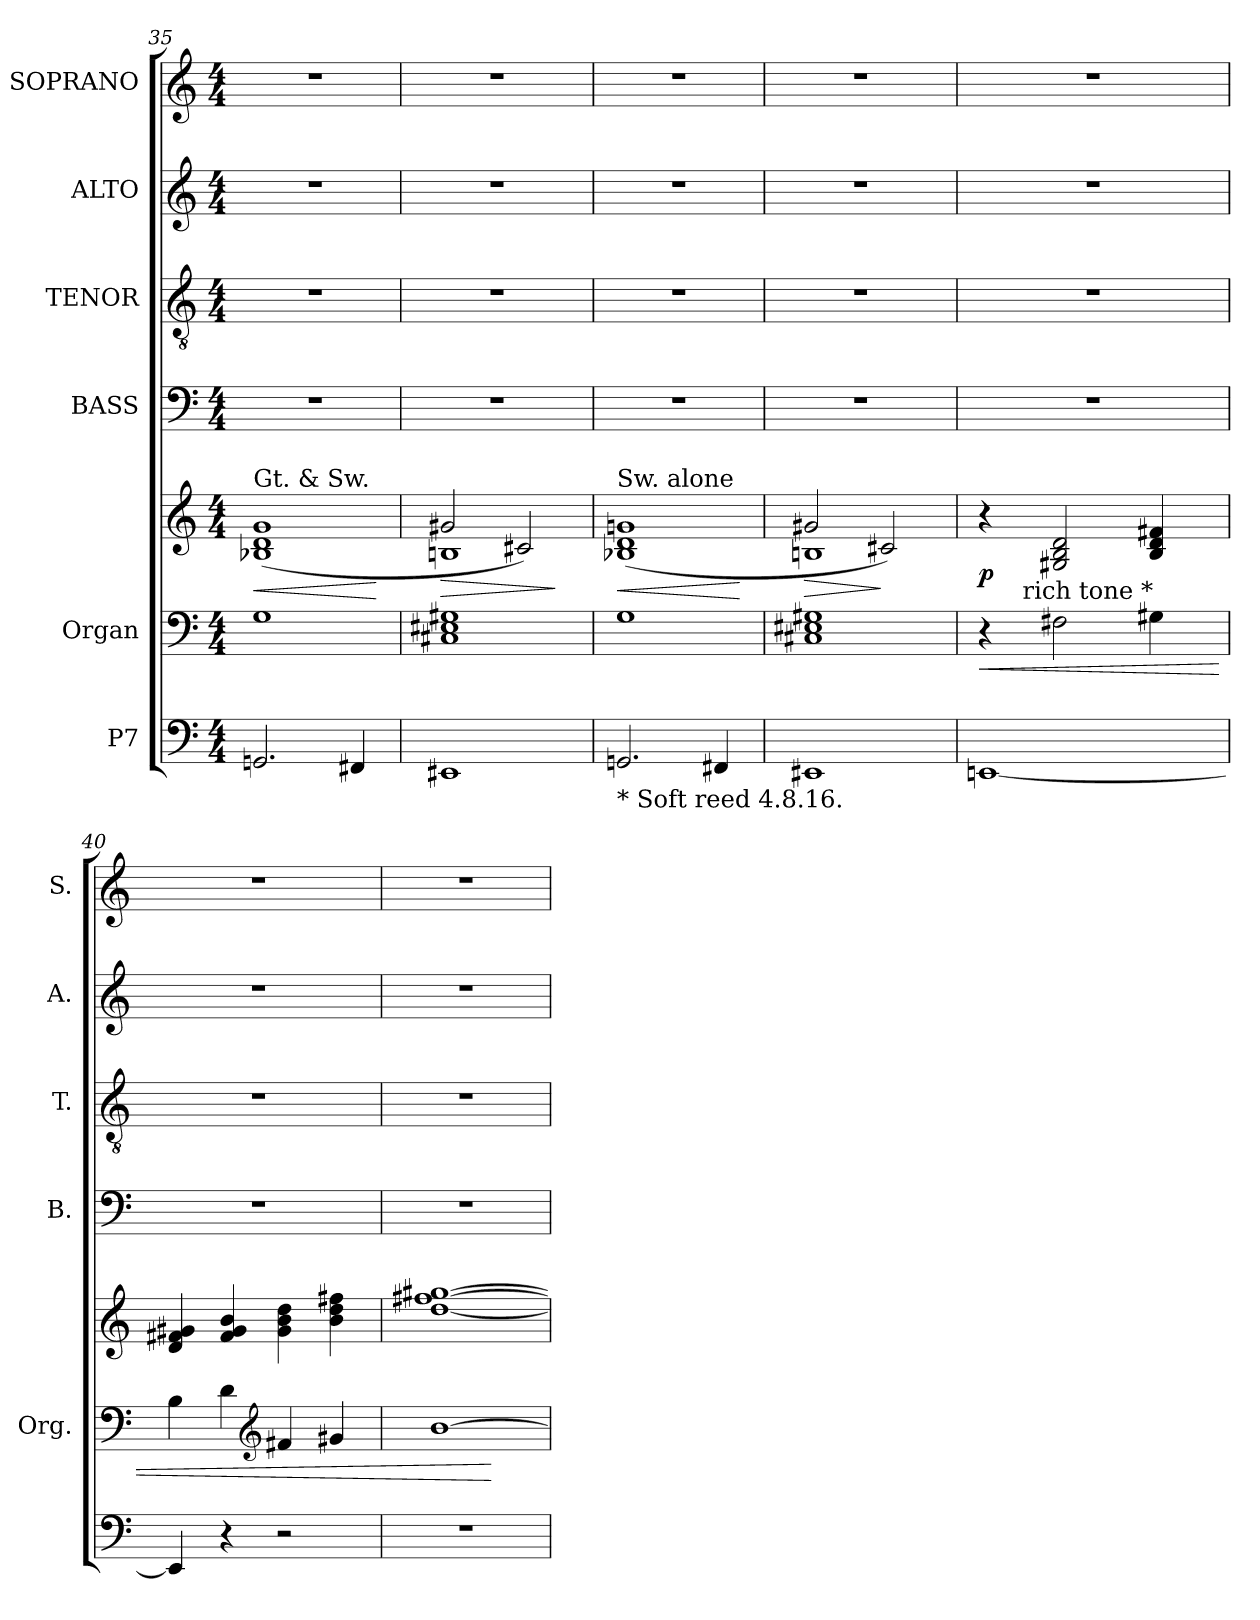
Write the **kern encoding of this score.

**kern	**kern	**kern	**dynam	**kern	**kern	**kern	**kern
*part6	*part5	*part5	*part5	*part4	*part3	*part2	*part1
*staff7	*staff6	*staff5	*staff5/6	*staff4	*staff3	*staff2	*staff1
*I"P7	*I"Organ	*	*	*I"BASS	*I"TENOR	*I"ALTO	*I"SOPRANO
*	*I'Org.	*	*	*I'B.	*I'T.	*I'A.	*I'S.
*clefF4	*clefF4	*clefG2	*	*clefF4	*clefGv2	*clefG2	*clefG2
*	*	*	*	*	*ITrd7c12	*	*
*k[]	*k[]	*k[]	*	*k[]	*k[]	*k[]	*k[]
*C:	*C:	*C:	*	*C:	*C:	*C:	*C:
*M4/4	*M4/4	*M4/4	*	*M4/4	*M4/4	*M4/4	*M4/4
=35	=35	=35	=35	=35	=35	=35	=35
!	!	!LO:TX:a:t=Gt. & Sw.	!	!	!	!	!
!	!	!	!LO:HP:b	!	!	!	!
2.GGni/	1Gi	(1B-Xi 1di 1gi	<	1r	1r	1r	1r
4FF#i/	.	.	.	.	.	.	.
.	.	.	[	.	.	.	.
=36	=36	=36	=36	=36	=36	=36	=36
*	*	*^	*	*	*	*	*
!	!	!	!	!LO:HP:b	!	!	!	!
1EE#Xi	1C#i 1E#Xi 1G#Xi	2g#Xi/	1Bni	>	1r	1r	1r	1r
.	.	2c#i/)	.	.	.	.	.	.
*	*	*v	*v	*	*	*	*	*
.	.	.	]	.	.	.	.
!!LO:LB:g=z
=37	=37	=37	=37	=37	=37	=37	=37
!	!	!LO:TX:a:t=Sw. alone	!	!	!	!	!
!LO:TX:b:t=* Soft reed 4.8.16.	!	!	!	!	!	!	!
!	!	!	!LO:HP:b	!	!	!	!
2.GGni/	1Gi	(1B-Xi 1di 1gni	<	1r	1r	1r	1r
4FF#i/	.	.	.	.	.	.	.
.	.	.	[	.	.	.	.
=38	=38	=38	=38	=38	=38	=38	=38
!	!	!	!LO:HP:b	!	!	!	!
*	*	*^	*	*	*	*	*
1EE#Xi	1C#i 1E#Xi 1G#Xi	2g#Xi/	1Bni	>	1r	1r	1r	1r
.	.	2c#i/)	.	]	.	.	.	.
*	*	*v	*v	*	*	*	*	*
=39	=39	=39	=39	=39	=39	=39	=39
!	!	!	!LO:HP:b=2	!	!	!	!
*	*^	*	*	*	*	*	*
[1EEni	4r	8ryy	4r	< p	1r	1r	1r	1r
.	.	64ryy	.	.	.	.	.	.
.	.	1024ryy	.	.	.	.	.	.
!	!	!LO:TX:a:t=rich tone *	!	!	!	!	!	!
.	.	2ryy	.	.	.	.	.	.
.	2F#i\	.	2G#Xi/ 2Bi 2di	.	.	.	.	.
.	.	4ryy	.	.	.	.	.	.
.	4G#Xi\	.	4Bi/ 4di 4f#i	.	.	.	.	.
.	.	16ryy	.	.	.	.	.	.
.	.	32ryy	.	.	.	.	.	.
.	.	128...ryy	.	.	.	.	.	.
*	*v	*v	*	*	*	*	*	*
=40	=40	=40	=40	=40	=40	=40	=40
4EEi/]	4Bi\	4di/ 4f#i 4g#Xi	.	1r	1r	1r	1r
4r	4di\	4f#i/ 4g#i 4bi	.	.	.	.	.
*	*clefG2	*	*	*	*	*	*
2r	4f#i/	4g#i\ 4bi 4ddi	.	.	.	.	.
.	4g#Xi/	4bi\ 4ddi 4ff#i	.	.	.	.	.
=41	=41	=41	=41	=41	=41	=41	=41
1r	[1bi	[1ddi [1ff#i [1gg#Xi	.	1r	1r	1r	1r
.	.	.	[	.	.	.	.
=	=	=	=	=	=	=	=
*-	*-	*-	*-	*-	*-	*-	*-
